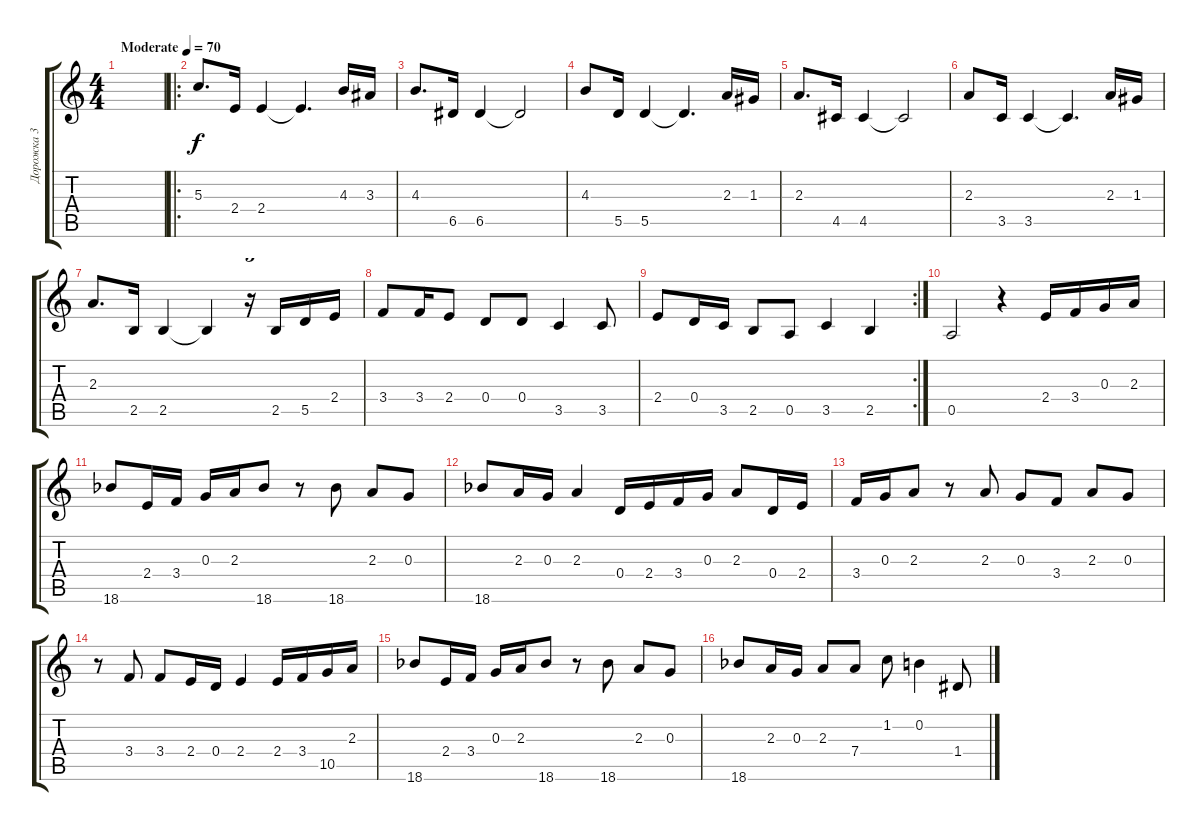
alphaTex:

\track ("Дорожка 3" "Дорожка 3") {instrument acousticguitarsteel}
\staff {score tabs}
\tuning (E4 B3 G3 D3 A2 E2) {hide}
\ts (4 4)
\tempo (70 "Moderate")
\clef g2
\ks c
|
\ro
5.3.8{d} 2.4.16 2.4.4 2.4{t}.4{d} 4.3.16 3.3.16 |
4.3.8{d} 6.5.16 6.5.4 6.5{t}.2 |
4.3.8 5.5.16 5.5.4 5.5{t}.4{d} 2.3.16 1.3.16 |
2.3.8{d} 4.5.16 4.5.4 4.5{t}.2 |
2.3.8 3.5.16 3.5.4 3.5{t}.4{d} 2.3.16 1.3.16 |
2.3.8{d} 2.5.16 2.5.4 2.5{t}.4 r.16{tu (3 2)} 2.5.16 5.5.16 2.4.16 |
3.4.8 3.4.16 2.4.8 0.4.8 0.4.8 3.5.4 3.5.8 |
\rc 2
2.4.8 0.4.16 3.5.16 2.5.8 0.5.8 3.5.4 2.5.4 |
0.5.2 r.4 2.4.16 3.4.16 0.3.16 2.3.16 |
18.6{acc b}.8 2.4.16 3.4.16 0.3.16 2.3.16 18.6{acc b}.8 r.8 18.6{acc b}.8 2.3.8 0.3.8 |
18.6{acc b}.8 2.3.16 0.3.16 2.3.4 0.4.16 2.4.16 3.4.16 0.3.16 2.3.8 0.4.16 2.4.16 |
3.4.16 0.3.16 2.3.8 r.8 2.3.8 0.3.8 3.4.8 2.3.8 0.3.8 |
r.8 3.4.8 3.4.8 2.4.16 0.4.16 2.4.4 2.4.16 3.4.16 10.5.16 2.3.16 |
18.6{acc b}.8 2.4.16 3.4.16 0.3.16 2.3.16 18.6{acc b}.8 r.8 18.6{acc b}.8 2.3.8 0.3.8 |
18.6{acc b}.8 2.3.16 0.3.16 2.3.8 7.4.8 1.2.8 0.2.4 1.4.8
